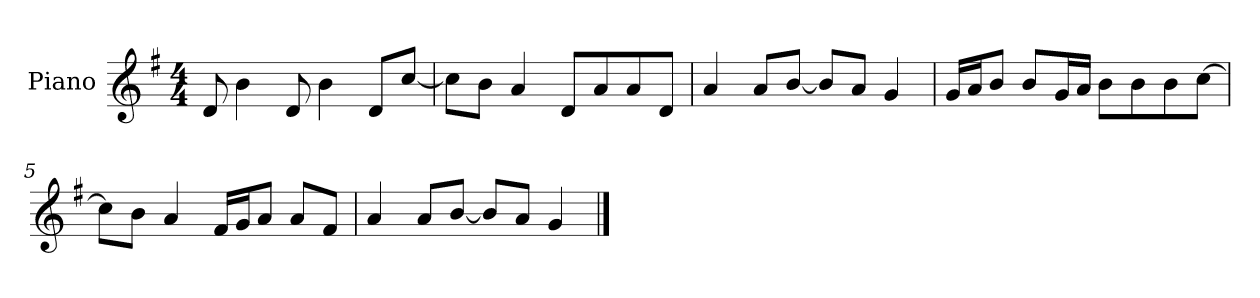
**kern
*part1
*staff1
*I"Piano
*I'P-no
*clefG2
*k[f#]
*M4/4
*MM90
=1
8d/
4b\
8d/
4b\
8d/L
[8cc/J
=2
8cc\L]
8b\J
4a/
8d/L
8a/
8a/
8d/J
=3
4a/
8a/L
[8b/J
8b/L]
8a/J
4g/
=4
16g/LL
16a/J
8b/J
8b/L
16g/L
16a/JJ
8b\L
8b\
8b\
[8cc\J
=5
8cc\L]
8b\J
4a/
16f#/LL
16g/J
8a/J
8a/L
8f#/J
!!LO:LB:g=z
=6
4a/
8a/L
[8b/J
8b/L]
8a/J
4g/
==
*-
